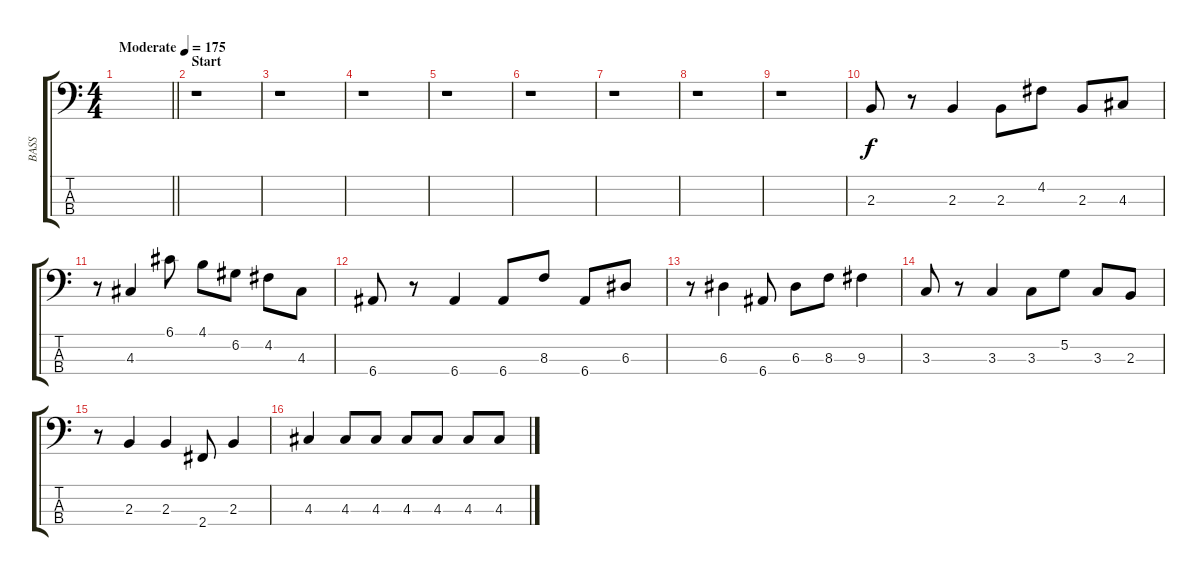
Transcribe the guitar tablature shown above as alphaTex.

\track ("BASS" "BASS") {instrument electricbassfinger}
\staff {score tabs}
\tuning (G2 D2 A1 E1) {hide}
\ts (4 4)
\tempo (175 "Moderate")
\clef f4
\barLineRight lightlight
\ks c
|
\section ("" "Start")
r.1 |
r.1 |
r.1 |
r.1 |
r.1 |
r.1 |
r.1 |
r.1 |
2.3.8 r.8 2.3.4 2.3.8 4.2.8 2.3.8 4.3.8 |
r.8 4.3.4 6.1.8 4.1.8 6.2.8 4.2.8 4.3.8 |
6.4.8 r.8 6.4.4 6.4.8 8.3.8 6.4.8 6.3.8 |
r.8 6.3.4 6.4.8 6.3.8 8.3.8 9.3.4 |
3.3.8 r.8 3.3.4 3.3.8 5.2.8 3.3.8 2.3.8 |
r.8 2.3.4 2.3.4 2.4.8 2.3.4 |
4.3.4 4.3.8 4.3.8 4.3.8 4.3.8 4.3.8 4.3.8
